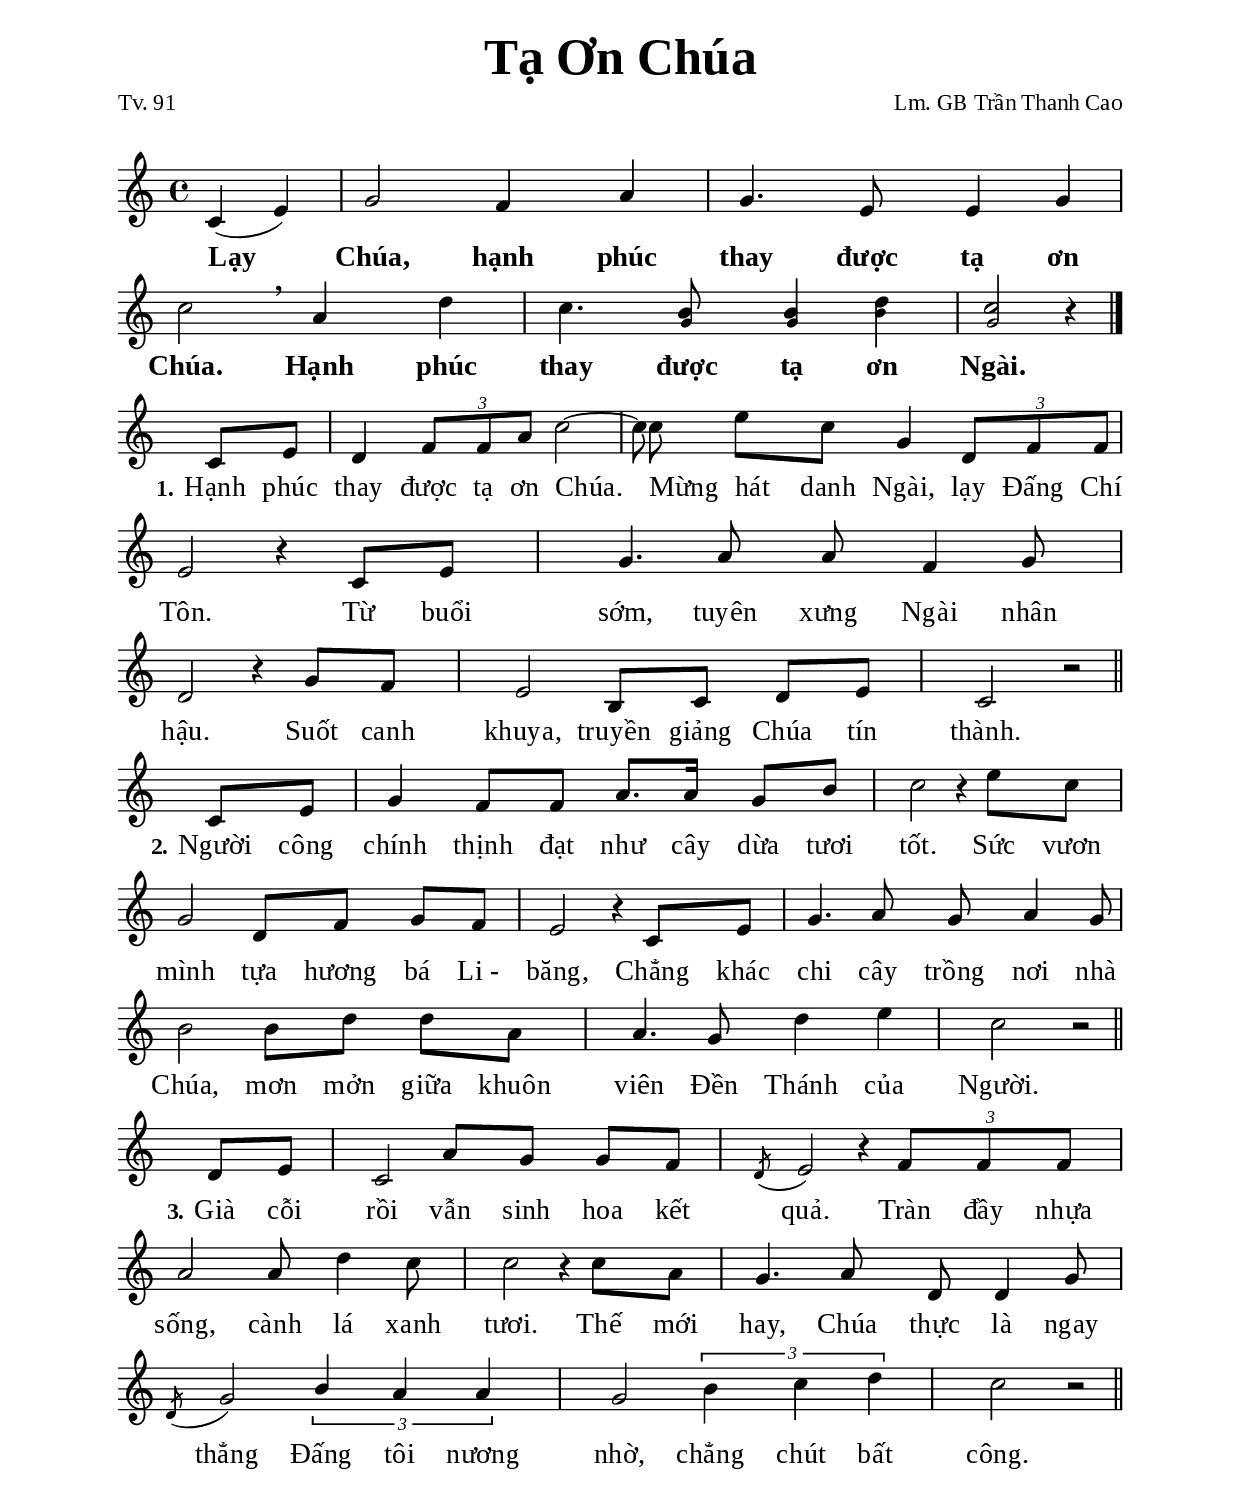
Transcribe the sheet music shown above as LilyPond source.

% Cài đặt chung
\version "2.22.1"
\include "english.ly"

\header {
  title = \markup { \fontsize #3 "Tạ Ơn Chúa" }
  poet = "Tv. 91"
  composer = "Lm. GB Trần Thanh Cao"
  arranger = " "
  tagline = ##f
}

% Nhạc điệp khúc
nhacDiepKhuc = \relative c' {
  \partial 2 c4 (e) |
  g2 f4 a |
  g4. e8 e4 g |
  c2 \breathe a4 d |
  c4.
  <b \tweak font-size #-2 g>8
  <b \tweak font-size #-2 g>4
  <d \tweak font-size #-2 b> |
  <c \tweak font-size #-2 g>2 r4 \bar "|."
}

% Nhạc phiên khúc
nhacPhienKhucMot = \relative c' {
  \partial 4 c8 e |
  d4 \tuplet 3/2 { f8 f a }
  \autoBeamOff
  c2 ~ |
  c8
  \autoBeamOn
  c e c g4 \tuplet 3/2 { d8 f f } |
  e2 r4 c8 e |
  g4. a8 a f4 g8 |
  d2 r4 g8 f |
  e2 b8 c d e |
  c2 r \bar "||"
}

nhacPhienKhucHai = \relative c' {
  \partial 4 c8 e |
  g4 f8 f a8. a16 g8 b |
  c2 r4 e8 c |
  g2 d8 f g f |
  e2 r4 c8 e |
  g4. a8 g a4 g8 |
  b2 b8 d d a |
  a4. g8 d'4 e |
  c2 r \bar "||"
}

nhacPhienKhucBa = \relative c' {
  \partial 4 d8 e |
  c2 a'8 g g f |
  \acciaccatura d8 e2 r4 \tuplet 3/2 { f8 f f } |
  a2 a8 d4 c8 |
  c2 r4 c8 a |
  g4. a8 d, d4 g8 |
  \acciaccatura d8 g2 \tupletDown \tuplet 3/2 { \stemUp b4 a a \stemNeutral } |
  g2 \tupletUp \tuplet 3/2 { b4 c d } |
  c2 r \bar "||"
}

% Lời điệp khúc
loiDiepKhuc = \lyricmode {
  Lạy Chúa, hạnh phúc thay được tạ ơn Chúa.
  Hạnh phúc thay được tạ ơn Ngài.
}

% Lời phiên khúc
loiPhienKhucMot = \lyricmode {
  \set stanza = #"1."
  Hạnh phúc thay được tạ ơn Chúa.
  \override LyricText.self-alignment-X = #LEFT
  Mừng "hát  "
  \override LyricText.self-alignment-X = #CENTER
  danh Ngài, lạy Đấng Chí Tôn.
  Từ buổi sớm, tuyên xưng Ngài nhân hậu.
  Suốt canh khuya, truyền giảng Chúa tín thành.
}

loiPhienKhucHai = \lyricmode {
  \set stanza = #"2."
  Người công chính thịnh đạt như cây dừa tươi tốt.
  Sức vươn mình tựa hương bá "Li -" băng,
  Chẳng khác chi cây trồng nơi nhà Chúa,
  mơn mởn giữa khuôn viên Đền Thánh của Người.
}

loiPhienKhucBa = \lyricmode {
  \set stanza = #"3."
  Già cỗi rồi vẫn sinh hoa kết quả.
  Tràn đầy nhựa sống, cành lá xanh tươi.
  Thế mới hay, Chúa thực là ngay thẳng
  Đấng tôi nương nhờ, chẳng chút bất công.
}


% Dàn trang
\paper {
  #(set-paper-size "a4")
  top-margin = 20\mm
  bottom-margin = 10\mm
  left-margin = 20\mm
  right-margin = 20\mm
  indent = #0
  #(define fonts
    (make-pango-font-tree
      "Liberation Serif"
      "Liberation Serif"
      "Liberation Serif"
      (/ 20 20)))
  page-count = #1
  system-system-spacing = #'((basic-distance . 11.5)
                             (minimum-distance . 11.5)
                             (padding . 1))
  score-system-spacing = #'((basic-distance . 11.5)
                             (minimum-distance . 11.5)
                             (padding . 1))
}

% Thiết lập tông và nhịp
TongNhip = {
  \key c \major \time 4/4
  \set Timing.beamExceptions = #'()
  \set Timing.baseMoment = #(ly:make-moment 1/4)
  \set Timing.beatStructure = #'(1 1 1 1)}

\score {
  \new ChoirStaff <<
    \new Staff = diepKhuc \with {
        \consists "Merge_rests_engraver"
        %\magnifyStaff #(magstep +1)
      }
      <<
      \new Voice = beSop {
        \TongNhip \nhacDiepKhuc
      }
    >>
    \new Lyrics \with {
          \override VerticalAxisGroup.
            nonstaff-relatedstaff-spacing.padding = #1.2
          \override VerticalAxisGroup.
            nonstaff-unrelatedstaff-spacing.padding = #1
        }
        \lyricsto beSop \loiDiepKhuc
  >>
  \layout {
    \override Lyrics.LyricText.font-series = #'bold
    \override Lyrics.LyricText.font-size = #+2
    \override Lyrics.LyricSpace.minimum-distance = #6
    \override Score.BarNumber.break-visibility = ##(#f #f #f)
    \override Score.SpacingSpanner.uniform-stretching = ##t
  }
}

\score {
  \new ChoirStaff <<
    \new Staff = phienKhuc \with {
        %\magnifyStaff #(magstep +1)
      }
      <<
      \new Voice = beSop {
        \TongNhip \nhacPhienKhucMot
      }
    >>
    \new Lyrics \with {
          \override VerticalAxisGroup.
            nonstaff-relatedstaff-spacing.padding = #1.2
          \override VerticalAxisGroup.
            nonstaff-unrelatedstaff-spacing.padding = #1
        }
        \lyricsto beSop \loiPhienKhucMot
  >>
  \layout {
    \override Staff.TimeSignature.transparent = ##t
    \override Lyrics.LyricText.font-size = #+2
    \override Lyrics.LyricSpace.minimum-distance = #1.5
    \override Score.BarNumber.break-visibility = ##(#f #f #f)
    \override Score.SpacingSpanner.uniform-stretching = ##t
    \override Score.SpacingSpanner packed-spacing = ##t
  }
}

\score {
  \new ChoirStaff <<
    \new Staff = phienKhuc \with {
        %\magnifyStaff #(magstep +1)
      }
      <<
      \new Voice = beSop {
        \TongNhip \nhacPhienKhucHai
      }
    >>
    \new Lyrics \with {
          \override VerticalAxisGroup.
            nonstaff-relatedstaff-spacing.padding = #1.2
          \override VerticalAxisGroup.
            nonstaff-unrelatedstaff-spacing.padding = #1
        }
        \lyricsto beSop \loiPhienKhucHai
  >>
  \layout {
    \override Staff.TimeSignature.transparent = ##t
    \override Lyrics.LyricText.font-size = #+2
    \override Lyrics.LyricSpace.minimum-distance = #2.5
    \override Score.BarNumber.break-visibility = ##(#f #f #f)
    \override Score.SpacingSpanner.uniform-stretching = ##t
    \override Score.SpacingSpanner packed-spacing = ##t
  }
}

\score {
  \new ChoirStaff <<
    \new Staff = phienKhuc \with {
        %\magnifyStaff #(magstep +1)
      }
      <<
      \new Voice = beSop {
        \TongNhip \nhacPhienKhucBa
      }
    >>
    \new Lyrics \with {
          \override VerticalAxisGroup.
            nonstaff-relatedstaff-spacing.padding = #1.2
          \override VerticalAxisGroup.
            nonstaff-unrelatedstaff-spacing.padding = #1
        }
        \lyricsto beSop \loiPhienKhucBa
  >>
  \layout {
    \override Staff.TimeSignature.transparent = ##t
    \override Lyrics.LyricText.font-size = #+2
    \override Lyrics.LyricSpace.minimum-distance = #3
    \override Score.BarNumber.break-visibility = ##(#f #f #f)
    \override Score.SpacingSpanner.uniform-stretching = ##t
    \override Score.SpacingSpanner packed-spacing = ##t
  }
}
